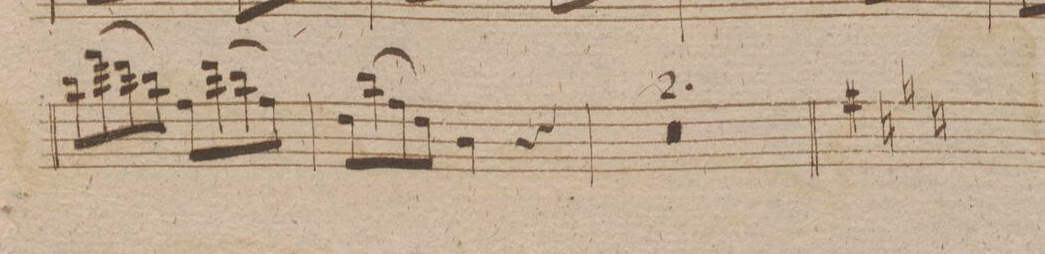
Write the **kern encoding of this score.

**kern	**dynam
*I"Flauto 1mo	*
*clefG2	*
*k[f#c#g#d#]	*
*met(c)	*
*M4/4	*
8bb\L	.
(>8fff#\	.
8ddd#\	.
8bb\J)	.
8ff#\L	.
(>8ddd#\	.
8bb\	.
8ff#\J)	.
=91	=91
8dd#\L	.
(>8bb\	.
8ff#\	.
8dd#\J)	.
4b\	.
4r	.
=92	=92
0r	.
=93	=93
=94||	=94||
*kcancel	*
*k[f#]	*
*G:	*
*M3/4	*
*-	*-
